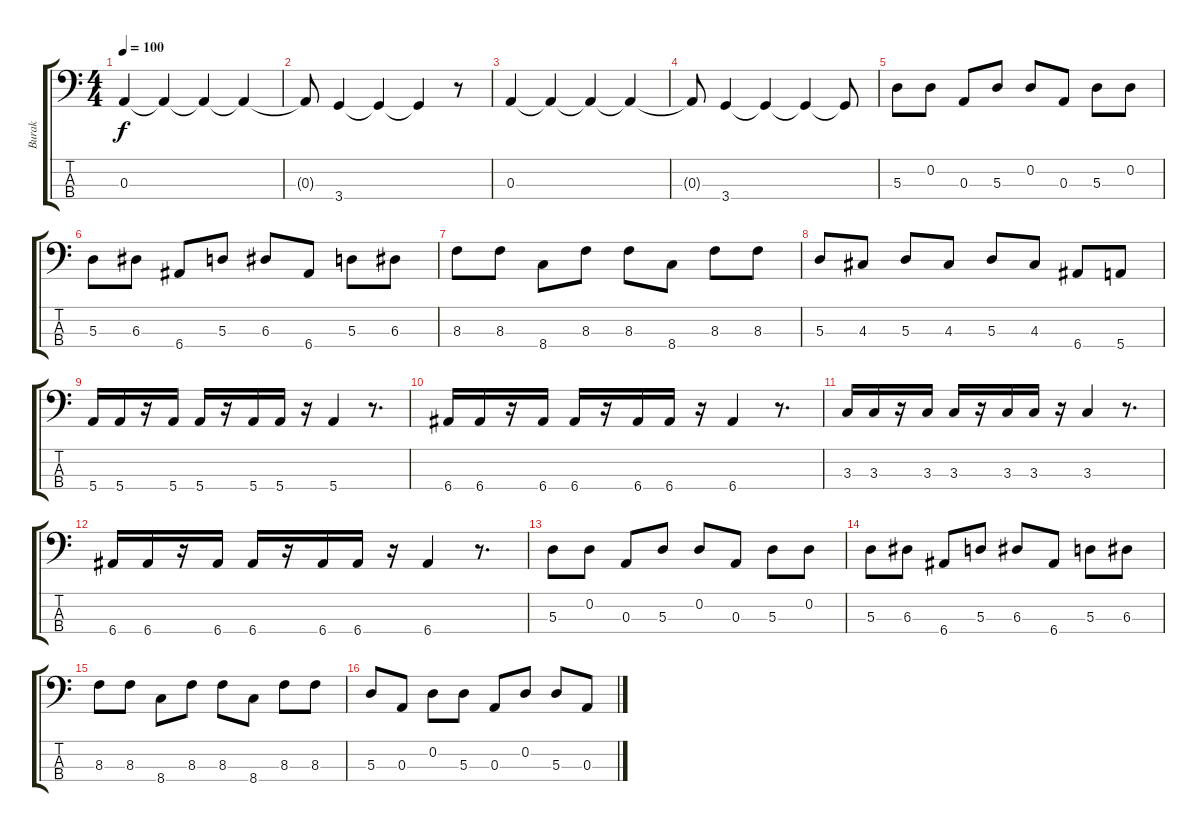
\track ("Burak" "Burak") {instrument electricbassfinger}
\staff {score tabs}
\tuning (G2 D2 A1 E1) {hide}
\ts (4 4)
\tempo 100
\clef f4
\ks c
0.3.4{dy f} 0.3{t}.4 0.3{t}.4 0.3{t}.4 |
0.3{t}.8 3.4.4 3.4{t}.4 3.4{t}.4 r.8 |
0.3.4 0.3{t}.4 0.3{t}.4 0.3{t}.4 |
0.3{t}.8 3.4.4 3.4{t}.4 3.4{t}.4 3.4{t}.8 |
5.3.8 0.2.8 0.3.8 5.3.8 0.2.8 0.3.8 5.3.8 0.2.8 |
5.3.8 6.3.8 6.4.8 5.3.8 6.3.8 6.4.8 5.3.8 6.3.8 |
8.3.8 8.3.8 8.4.8 8.3.8 8.3.8 8.4.8 8.3.8 8.3.8 |
5.3.8 4.3.8 5.3.8 4.3.8 5.3.8 4.3.8 6.4.8 5.4.8 |
5.4.16 5.4.16 r.16 5.4.16 5.4.16 r.16 5.4.16 5.4.16 r.16 5.4.4 r.8{d} |
6.4.16 6.4.16 r.16 6.4.16 6.4.16 r.16 6.4.16 6.4.16 r.16 6.4.4 r.8{d} |
3.3.16 3.3.16 r.16 3.3.16 3.3.16 r.16 3.3.16 3.3.16 r.16 3.3.4 r.8{d} |
6.4.16 6.4.16 r.16 6.4.16 6.4.16 r.16 6.4.16 6.4.16 r.16 6.4.4 r.8{d} |
5.3.8 0.2.8 0.3.8 5.3.8 0.2.8 0.3.8 5.3.8 0.2.8 |
5.3.8 6.3.8 6.4.8 5.3.8 6.3.8 6.4.8 5.3.8 6.3.8 |
8.3.8 8.3.8 8.4.8 8.3.8 8.3.8 8.4.8 8.3.8 8.3.8 |
5.3.8 0.3.8 0.2.8 5.3.8 0.3.8 0.2.8 5.3.8 0.3.8
